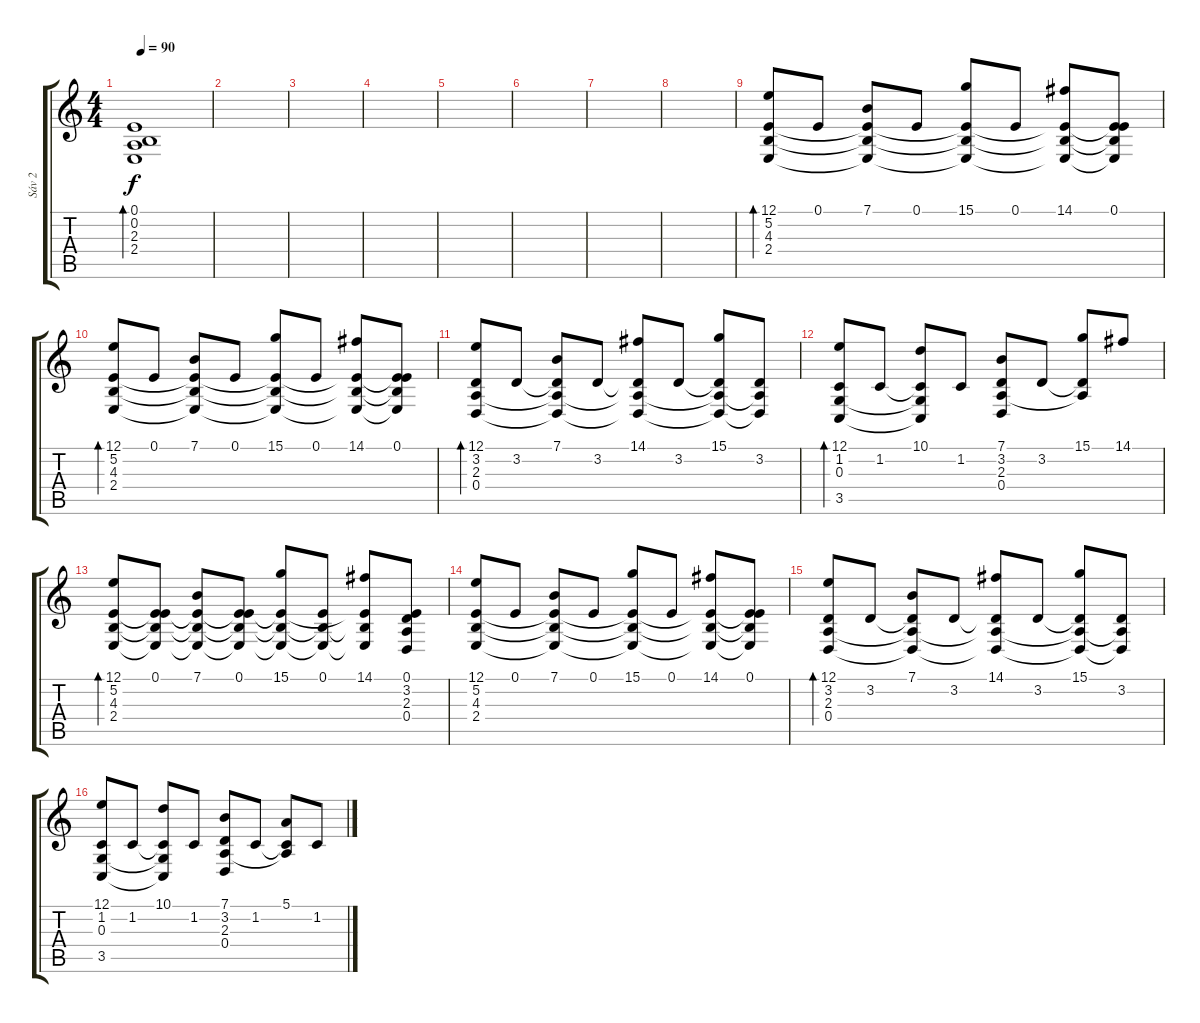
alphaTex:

\track ("Sáv 2" "Sáv 2") {instrument acousticgrandpiano}
\staff {score tabs}
\tuning (E4 B3 G3 D3 A2 E2) {hide}
\ts (4 4)
\tempo 90
\clef g2
\ks c
(0.1 0.2 2.3 2.4).1{bd 240 dy f} |
|
|
|
|
|
|
|
(12.1 5.2 4.3 2.4).8{bd 240} 0.1.8 (7.1 5.2{t} 4.3{t} 2.4{t}).8 0.1.8 (15.1 5.2{t} 4.3{t} 2.4{t}).8 0.1.8 (14.1 5.2{t} 4.3{t} 2.4{t}).8 (0.1 5.2{t} 4.3{t} 2.4{t}).8 |
(12.1 5.2 4.3 2.4).8{bd 120} 0.1.8 (7.1 5.2{t} 4.3{t} 2.4{t}).8 0.1.8 (15.1 5.2{t} 4.3{t} 2.4{t}).8 0.1.8 (14.1 5.2{t} 4.3{t} 2.4{t}).8 (0.1 5.2{t} 4.3{t} 2.4{t}).8 |
(12.1 3.2 2.3 0.4).8{bd 120} 3.2.8 (7.1 3.2{t} 2.3{t} 0.4{t}).8 3.2.8 (14.1 3.2{t} 2.3{t} 0.4{t}).8 3.2.8 (15.1 3.2{t} 2.3{t} 0.4{t}).8 (3.2 2.3{t} 0.4{t}).8 |
(12.1 1.2 0.3 3.5).8{bd 240} 1.2.8 (10.1 1.2{t} 0.3{t} 3.5{t}).8 1.2.8 (7.1 3.2 2.3 0.4).8 3.2.8 (15.1 3.2{t} 2.3{t}).8 14.1.8 |
(12.1 5.2 4.3 2.4).8{bd 60} (0.1 5.2{t} 4.3{t} 2.4{t}).8 (7.1 5.2{t} 4.3{t} 2.4{t}).8 (0.1 5.2{t} 4.3{t} 2.4{t}).8 (15.1 5.2{t} 4.3{t} 2.4{t}).8 (0.1 4.3{t} 2.4{t}).8 (14.1 5.2{t} 4.3{t} 2.4{t}).8 (0.1 3.2 2.3 0.4).8 |
(12.1 5.2 4.3 2.4).8 0.1.8 (7.1 5.2{t} 4.3{t} 2.4{t}).8 0.1.8 (15.1 5.2{t} 4.3{t} 2.4{t}).8 0.1.8 (14.1 5.2{t} 4.3{t} 2.4{t}).8 (0.1 5.2{t} 4.3{t} 2.4{t}).8 |
(12.1 3.2 2.3 0.4).8{bd 120} 3.2.8 (7.1 3.2{t} 2.3{t} 0.4{t}).8 3.2.8 (14.1 3.2{t} 2.3{t} 0.4{t}).8 3.2.8 (15.1 3.2{t} 2.3{t} 0.4{t}).8 (3.2 2.3{t} 0.4{t}).8 |
(12.1 1.2 0.3 3.5).8 1.2.8 (10.1 1.2{t} 0.3{t} 3.5{t}).8 1.2.8 (7.1 3.2 2.3 0.4).8 1.2.8 (5.1 1.2{t} 2.3{t}).8 1.2.8
